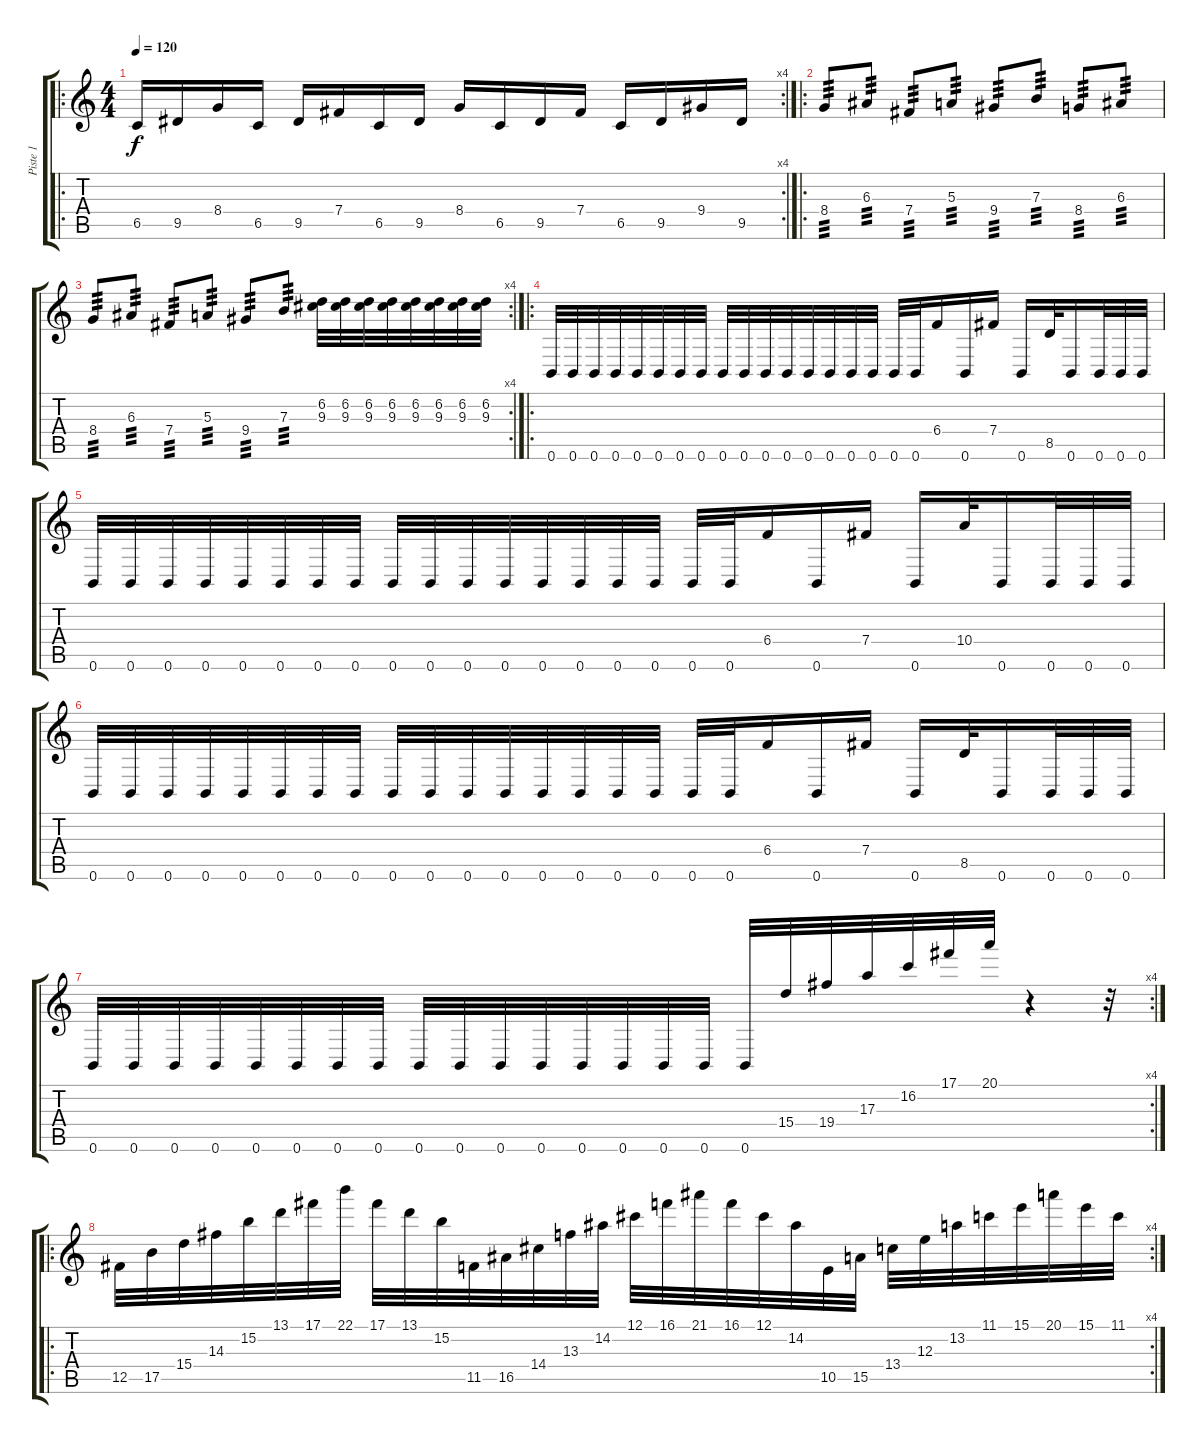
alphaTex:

\track ("Piste 1" "Piste 1") {instrument distortionguitar}
\staff {score tabs}
\tuning (Db4 Ab3 E3 B2 Gb2 B1) {hide}
\ro
\rc 4
\ts (4 4)
\tempo 120
\clef g2
\ks c
6.5.16{dy f} 9.5.16 8.4.16 6.5.16 9.5.16 7.4.16 6.5.16 9.5.16 8.4.16 6.5.16 9.5.16 7.4.16 6.5.16 9.5.16 9.4.16 9.5.16 |
\ro
8.4.8{tp 3} 6.3.8{tp 3} 7.4.8{tp 3} 5.3.8{tp 3} 9.4.8{tp 3} 7.3.8{tp 3} 8.4.8{tp 3} 6.3.8{tp 3} |
\rc 4
8.4.8{tp 3} 6.3.8{tp 3} 7.4.8{tp 3} 5.3.8{tp 3} 9.4.8{tp 3} 7.3.8{tp 3} (6.2 9.3).32 (6.2 9.3).32 (6.2 9.3).32 (6.2 9.3).32 (6.2 9.3).32 (6.2 9.3).32 (6.2 9.3).32 (6.2 9.3).32 |
\ro
0.6.32 0.6.32 0.6.32 0.6.32 0.6.32 0.6.32 0.6.32 0.6.32 0.6.32 0.6.32 0.6.32 0.6.32 0.6.32 0.6.32 0.6.32 0.6.32 0.6.32 0.6.32 6.4.16 0.6.16 7.4.16 0.6.16 8.5.32 0.6.16 0.6.32 0.6.32 0.6.32 |
0.6.32 0.6.32 0.6.32 0.6.32 0.6.32 0.6.32 0.6.32 0.6.32 0.6.32 0.6.32 0.6.32 0.6.32 0.6.32 0.6.32 0.6.32 0.6.32 0.6.32 0.6.32 6.4.16 0.6.16 7.4.16 0.6.16 10.4.32 0.6.16 0.6.32 0.6.32 0.6.32 |
0.6.32 0.6.32 0.6.32 0.6.32 0.6.32 0.6.32 0.6.32 0.6.32 0.6.32 0.6.32 0.6.32 0.6.32 0.6.32 0.6.32 0.6.32 0.6.32 0.6.32 0.6.32 6.4.16 0.6.16 7.4.16 0.6.16 8.5.32 0.6.16 0.6.32 0.6.32 0.6.32 |
\rc 4
0.6.32 0.6.32 0.6.32 0.6.32 0.6.32 0.6.32 0.6.32 0.6.32 0.6.32 0.6.32 0.6.32 0.6.32 0.6.32 0.6.32 0.6.32 0.6.32 0.6.32 15.4.32 19.4.32 17.3.32 16.2.32 17.1.32 20.1.32 r.4 r.32 |
\ro
\rc 4
12.5.32 17.5.32 15.4.32 14.3.32 15.2.32 13.1.32 17.1.32 22.1.32 17.1.32 13.1.32 15.2.32 11.5.32 16.5.32 14.4.32 13.3.32 14.2.32 12.1.32 16.1.32 21.1.32 16.1.32 12.1.32 14.2.32 10.5.32 15.5.32 13.4.32 12.3.32 13.2.32 11.1.32 15.1.32 20.1.32 15.1.32 11.1.32
